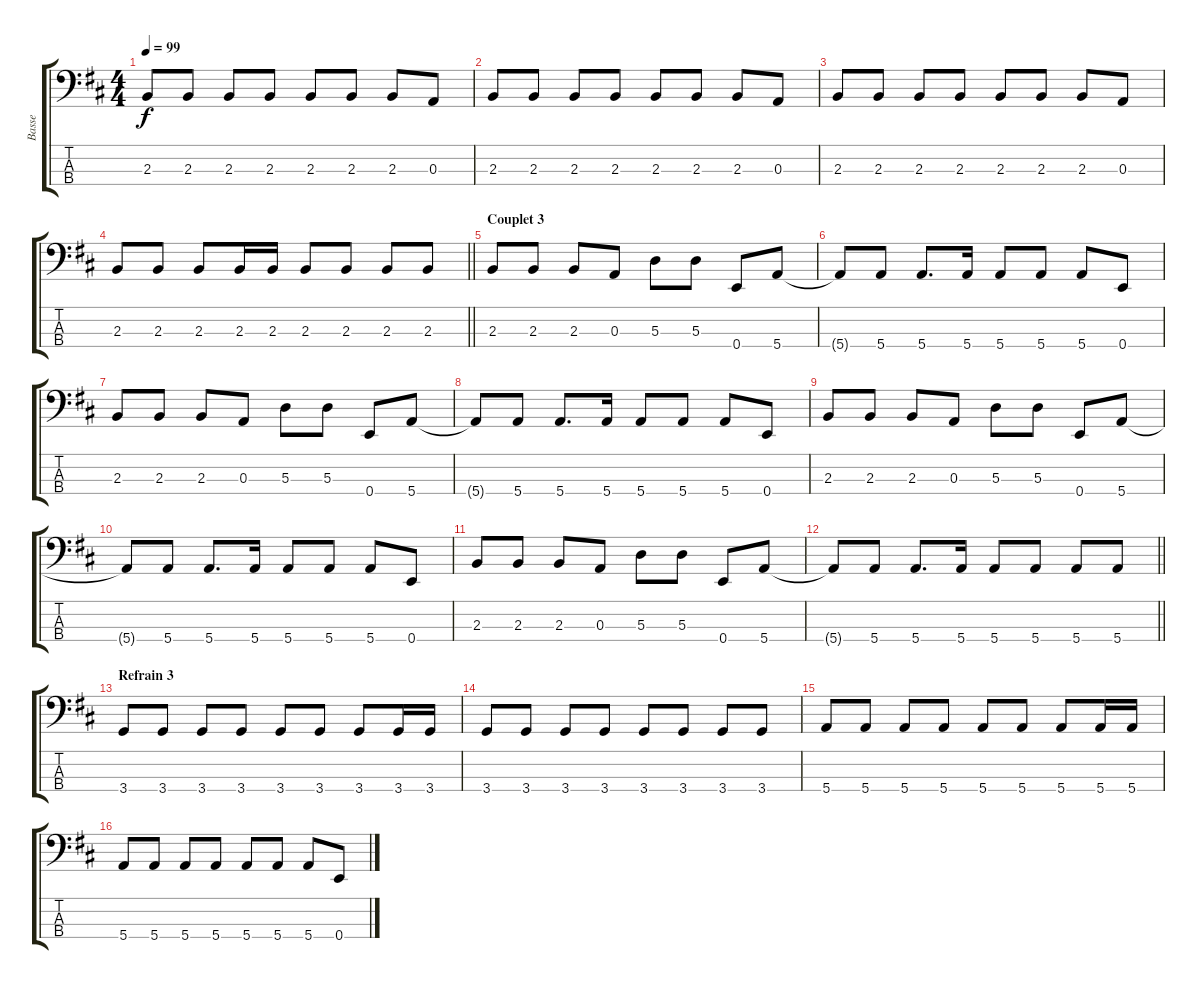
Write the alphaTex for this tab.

\track ("Basse" "Basse") {instrument electricbassfinger}
\staff {score tabs}
\tuning (G2 D2 A1 E1) {hide}
\ts (4 4)
\tempo 99
\clef f4
\ks d
2.3.8{dy f} 2.3.8 2.3.8 2.3.8 2.3.8 2.3.8 2.3.8 0.3.8 |
2.3.8 2.3.8 2.3.8 2.3.8 2.3.8 2.3.8 2.3.8 0.3.8 |
2.3.8 2.3.8 2.3.8 2.3.8 2.3.8 2.3.8 2.3.8 0.3.8 |
\barLineRight lightlight
2.3.8 2.3.8 2.3.8 2.3.16 2.3.16 2.3.8 2.3.8 2.3.8 2.3.8 |
\section ("" "Couplet 3")
2.3.8 2.3.8 2.3.8 0.3.8 5.3.8 5.3.8 0.4.8 5.4.8 |
5.4{t}.8 5.4.8 5.4.8{d} 5.4.16 5.4.8 5.4.8 5.4.8 0.4.8 |
2.3.8 2.3.8 2.3.8 0.3.8 5.3.8 5.3.8 0.4.8 5.4.8 |
5.4{t}.8 5.4.8 5.4.8{d} 5.4.16 5.4.8 5.4.8 5.4.8 0.4.8 |
2.3.8 2.3.8 2.3.8 0.3.8 5.3.8 5.3.8 0.4.8 5.4.8 |
5.4{t}.8 5.4.8 5.4.8{d} 5.4.16 5.4.8 5.4.8 5.4.8 0.4.8 |
2.3.8 2.3.8 2.3.8 0.3.8 5.3.8 5.3.8 0.4.8 5.4.8 |
\barLineRight lightlight
5.4{t}.8 5.4.8 5.4.8{d} 5.4.16 5.4.8 5.4.8 5.4.8 5.4.8 |
\section ("" "Refrain 3")
3.4.8 3.4.8 3.4.8 3.4.8 3.4.8 3.4.8 3.4.8 3.4.16 3.4.16 |
3.4.8 3.4.8 3.4.8 3.4.8 3.4.8 3.4.8 3.4.8 3.4.8 |
5.4.8 5.4.8 5.4.8 5.4.8 5.4.8 5.4.8 5.4.8 5.4.16 5.4.16 |
5.4.8 5.4.8 5.4.8 5.4.8 5.4.8 5.4.8 5.4.8 0.4.8
